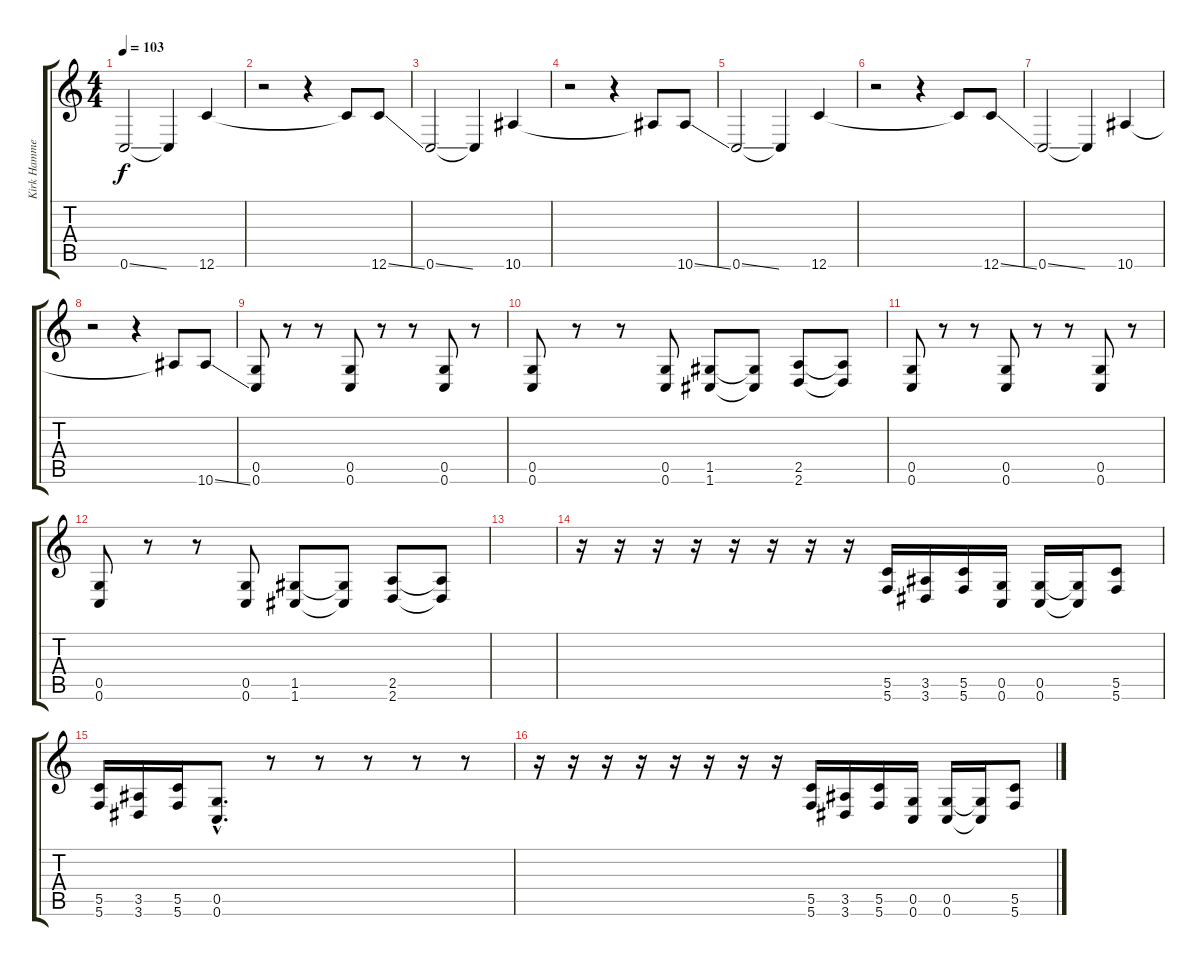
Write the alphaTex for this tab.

\track ("Kirk Hammett" "Kirk Hamme") {instrument distortionguitar}
\staff {score tabs}
\tuning (D4 A3 F3 C3 G2 C2) {hide}
\ts (4 4)
\tempo 103
\clef g2
\ks c
0.6{ss}.2{dy f} 0.6{t}.4 12.6.4 |
r.2 r.4 12.6{t}.8 12.6{ss}.8 |
0.6{ss}.2 0.6{t}.4 10.6.4 |
r.2 r.4 10.6{t}.8 10.6{ss}.8 |
0.6{ss}.2 0.6{t}.4 12.6.4 |
r.2 r.4 12.6{t}.8 12.6{ss}.8 |
0.6{ss}.2 0.6{t}.4 10.6.4 |
r.2 r.4 10.6{t}.8 10.6{ss}.8 |
(0.5 0.6).8 r.8 r.8 (0.5 0.6).8 r.8 r.8 (0.5 0.6).8 r.8 |
(0.5 0.6).8 r.8 r.8 (0.5 0.6).8 (1.5 1.6).8 (1.5{t} 1.6{t}).8 (2.5 2.6).8 (2.5{t} 2.6{t}).8 |
(0.5 0.6).8 r.8 r.8 (0.5 0.6).8 r.8 r.8 (0.5 0.6).8 r.8 |
(0.5 0.6).8 r.8 r.8 (0.5 0.6).8 (1.5 1.6).8 (1.5{t} 1.6{t}).8 (2.5 2.6).8 (2.5{t} 2.6{t}).8 |
|
r.16 r.16 r.16 r.16 r.16 r.16 r.16 r.16 (5.5 5.6).16 (3.5 3.6).16 (5.5 5.6).16 (0.5 0.6).16 (0.5 0.6).16 (0.5{t} 0.6{t}).16 (5.5 5.6).8 |
(5.5 5.6).16 (3.5 3.6).16 (5.5 5.6).16 (0.5{hac} 0.6{hac}).8{d} r.8 r.8 r.8 r.8 r.8 |
r.16 r.16 r.16 r.16 r.16 r.16 r.16 r.16 (5.5 5.6).16 (3.5 3.6).16 (5.5 5.6).16 (0.5 0.6).16 (0.5 0.6).16 (0.5{t} 0.6{t}).16 (5.5 5.6).8
